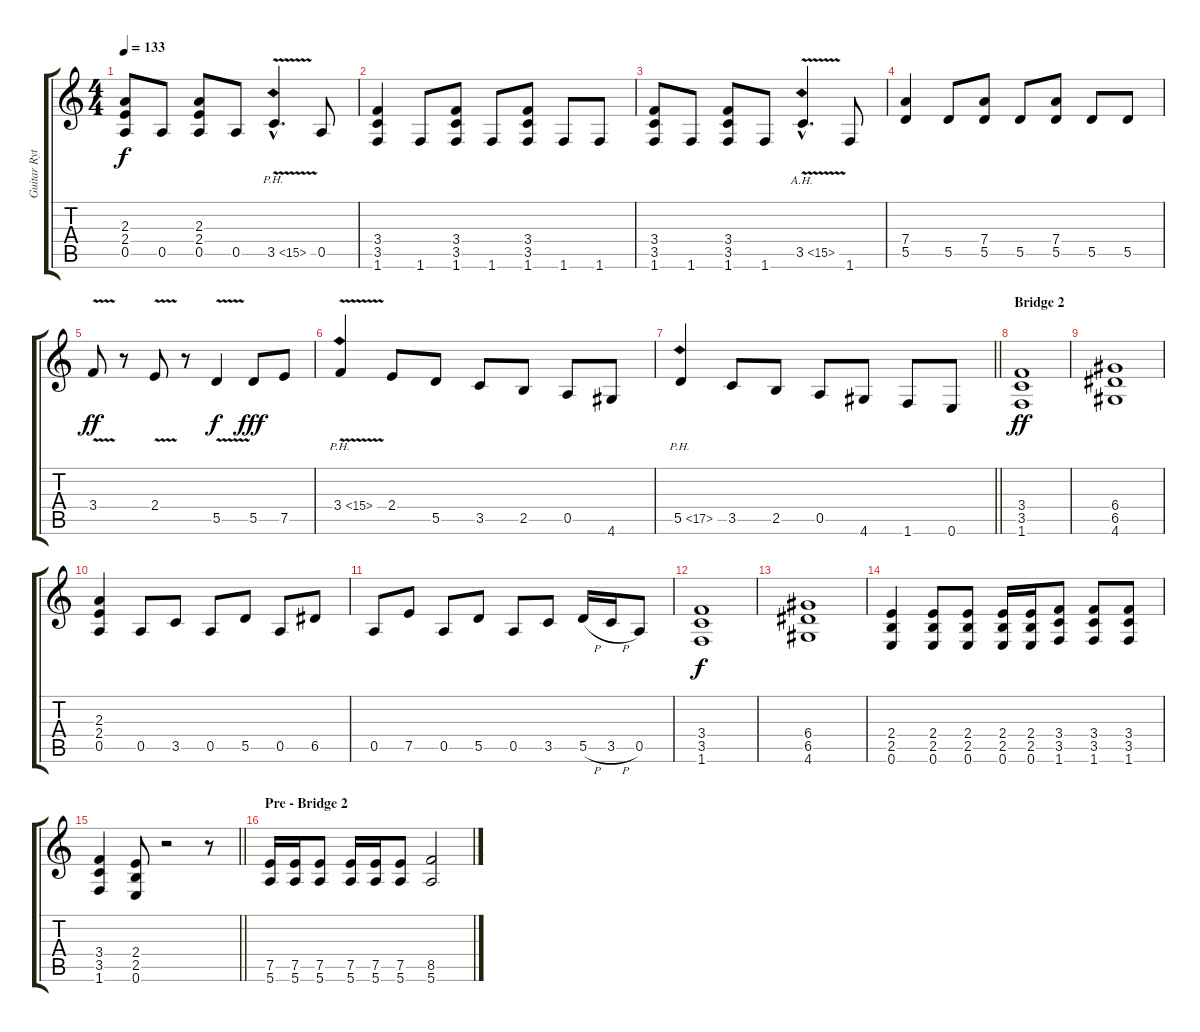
\track ("Guitar Rythm 1" "Guitar Ryt") {instrument distortionguitar}
\staff {score tabs}
\tuning (E4 B3 G3 D3 A2 E2) {hide}
\ts (4 4)
\tempo 133
\clef g2
\ks c
(2.3 2.4 0.5).8{dy f} 0.5.8 (2.3 2.4 0.5).8 0.5.8 3.5{ph 12 v hac}.4{d} 0.5.8 |
(3.4 3.5 1.6).4 1.6.8 (3.4 3.5 1.6).8 1.6.8 (3.4 3.5 1.6).8 1.6.8 1.6.8 |
(3.4 3.5 1.6).8 1.6.8 (3.4 3.5 1.6).8 1.6.8 3.5{ah 12 v hac}.4{d} 1.6.8 |
(7.4 5.5).4 5.5.8 (7.4 5.5).8 5.5.8 (7.4 5.5).8 5.5.8 5.5.8 |
3.4{v}.8{dy ff} r.8 2.4{v}.8 r.8 5.5{v}.4{dy f} 5.5.8{dy fff} 7.5.8 |
3.4{ph 12 v}.4 2.4.8 5.5.8 3.5.8 2.5.8 0.5.8 4.6.8 |
\barLineRight lightlight
5.5{ph 12}.4 3.5.8 2.5.8 0.5.8 4.6.8 1.6.8 0.6.8 |
\section ("" "Bridge 2")
(3.4 3.5 1.6).1{dy ff volume 12} |
(6.4 6.5 4.6).1 |
(2.3 2.4 0.5).4 0.5.8 3.5.8 0.5.8 5.5.8 0.5.8 6.5.8 |
0.5.8 7.5.8 0.5.8 5.5.8 0.5.8 3.5.8 5.5{h}.16 3.5{h}.16 0.5.8 |
(3.4 3.5 1.6).1{dy f} |
(6.4 6.5 4.6).1 |
(2.4 2.5 0.6).4 (2.4 2.5 0.6).8 (2.4 2.5 0.6).8 (2.4 2.5 0.6).16 (2.4 2.5 0.6).16 (3.4 3.5 1.6).8 (3.4 3.5 1.6).8 (3.4 3.5 1.6).8 |
\barLineRight lightlight
(3.4 3.5 1.6).4 (2.4 2.5 0.6).8 r.2 r.8 |
\section ("" "Pre - Bridge 2")
(7.5 5.6).16{volume 15} (7.5 5.6).16 (7.5 5.6).8 (7.5 5.6).16 (7.5 5.6).16 (7.5 5.6).8 (8.5 5.6).2
